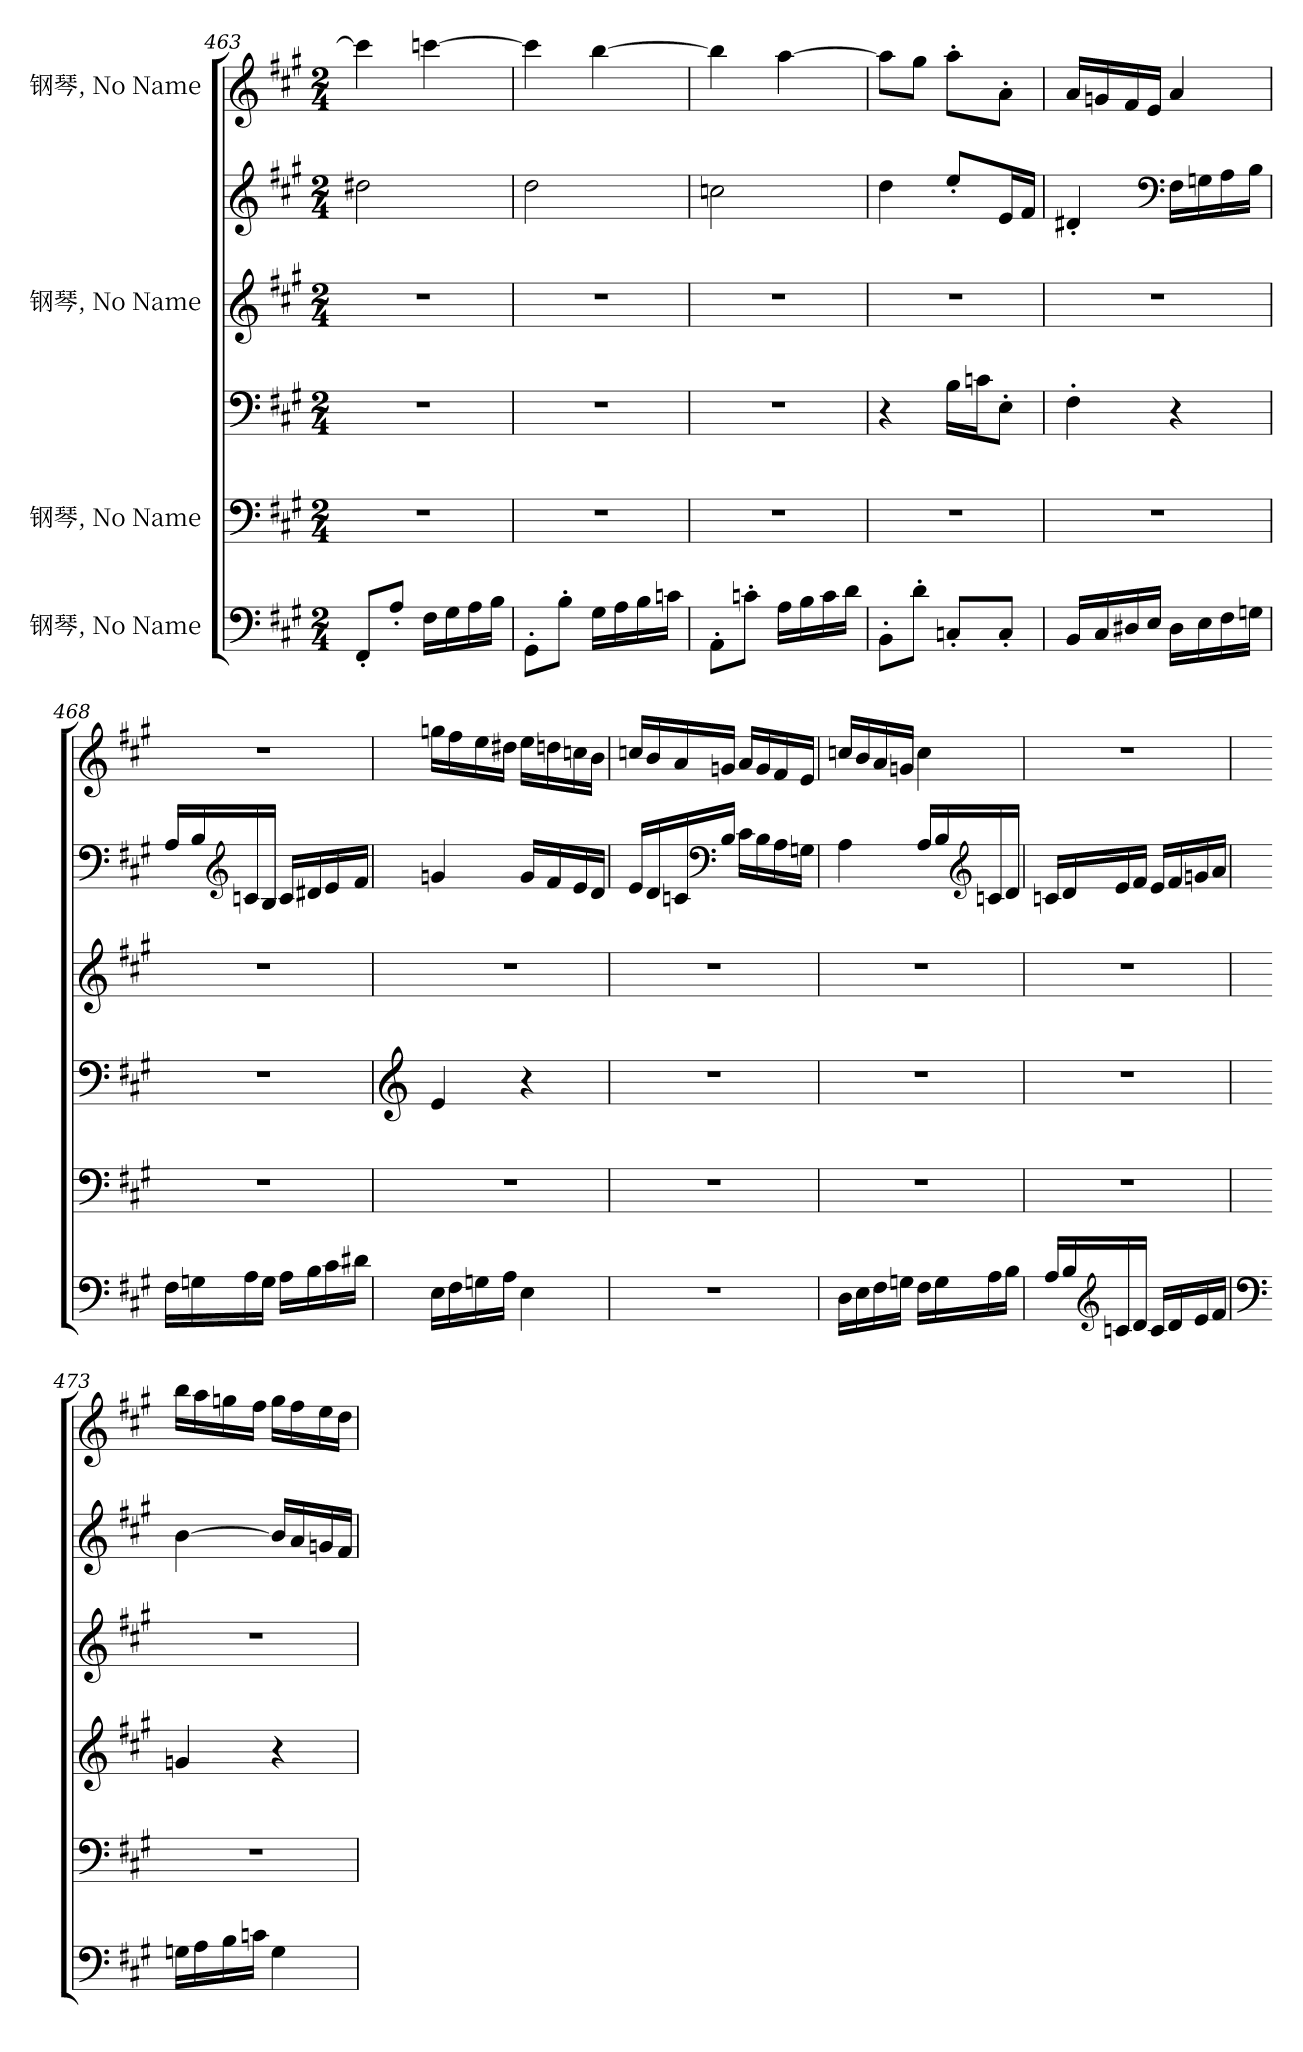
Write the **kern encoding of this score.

**kern	**kern	**kern	**kern	**kern	**kern
*part4	*part3	*part3	*part2	*part2	*part1
*staff6	*staff5	*staff4	*staff3	*staff2	*staff1
*I"钢琴, No Name	*I"钢琴, No Name	*	*I"钢琴, No Name	*	*I"钢琴, No Name
*clefF4	*clefF4	*clefF4	*clefG2	*clefG2	*clefG2
*k[f#c#g#]	*k[f#c#g#]	*k[f#c#g#]	*k[f#c#g#]	*k[f#c#g#]	*k[f#c#g#]
*M2/4	*M2/4	*M2/4	*M2/4	*M2/4	*M2/4
=463	=463	=463	=463	=463	=463
8FF#'/L	2r	2r	2r	2dd#X\	4ccc#\]
8A'/J	.	.	.	.	.
16F#\LL	.	.	.	.	[4cccn\
16G#\	.	.	.	.	.
16A\	.	.	.	.	.
16B\JJ	.	.	.	.	.
=464	=464	=464	=464	=464	=464
8GG#'\L	2r	2r	2r	2dd\	4ccc\]
8B'\J	.	.	.	.	.
16G#\LL	.	.	.	.	[4bb\
16A\	.	.	.	.	.
16B\	.	.	.	.	.
16cn\JJ	.	.	.	.	.
!!LO:PB:g=z
=465	=465	=465	=465	=465	=465
8AA'\L	2r	2r	2r	2ccn\	4bb\]
8cn'\J	.	.	.	.	.
16A\LL	.	.	.	.	[4aa\
16B\	.	.	.	.	.
16c\	.	.	.	.	.
16d\JJ	.	.	.	.	.
=466	=466	=466	=466	=466	=466
8BB'\L	2r	4r	2r	4dd\	8aa\L]
8d'\J	.	.	.	.	8gg#\J
8Cn'/L	.	16B\LL	.	8ee'/L	8aa'\L
.	.	16cn\J	.	.	.
8C'/J	.	8E'\J	.	16e/L	8a'\J
.	.	.	.	16f#/JJ	.
=467	=467	=467	=467	=467	=467
16BB/LL	2r	4F#'\	2r	4d#X'/	16a/LL
16C#/	.	.	.	.	16gn/
16D#X/	.	.	.	.	16f#/
*	*	*	*	*	*MM120
16E/JJ	.	.	.	.	16e/JJ
*	*	*	*	*clefF4	*
*	*	*	*	*	*MM121
16D#\LL	.	4r	.	16F#\LL	4a/
16E\	.	.	.	16Gn\	.
16F#\	.	.	.	16A\	.
16Gn\JJ	.	.	.	16B\JJ	.
!!LO:LB:g=z
=468	=468	=468	=468	=468	=468
16F#\LL	2r	2r	2r	16A/LL	2r
16Gn\	.	.	.	16B/	.
*	*	*	*	*clefG2	*
16A\	.	.	.	16cn/	.
16G\JJ	.	.	.	16B/JJ	.
16A\LL	.	.	.	16c/LL	.
16B\	.	.	.	16d#X/	.
16c#\	.	.	.	16e/	.
16d#X\JJ	.	.	.	16f#/JJ	.
=469	=469	=469	=469	=469	=469
*	*	*clefG2	*	*	*
16E\LL	2r	4e/	2r	4gn/	16ggn\LL
16F#\	.	.	.	.	16ff#\
16Gn\	.	.	.	.	16ee\
*	*	*	*	*	*MM120
16A\JJ	.	.	.	.	16dd#X\JJ
*	*	*	*	*	*MM121
4E\	.	4r	.	16g/LL	16ee\LL
.	.	.	.	16f#/	16ddn\
.	.	.	.	16e/	16ccn\
.	.	.	.	16d/JJ	16b\JJ
=470	=470	=470	=470	=470	=470
2r	2r	2r	2r	16e/LL	16ccn/LL
.	.	.	.	16d/	16b/
.	.	.	.	16cn/	16a/
*	*	*	*	*clefF4	*
.	.	.	.	16B/JJ	16gn/JJ
.	.	.	.	16c\LL	16a/LL
.	.	.	.	16B\	16g/
.	.	.	.	16A\	16f#/
*	*	*	*	*	*MM120
.	.	.	.	16Gn\JJ	16e/JJ
!!LO:PB:g=z
=471	=471	=471	=471	=471	=471
*	*	*	*	*	*MM121
16D\LL	2r	2r	2r	4A\	16ccn/LL
16E\	.	.	.	.	16b/
16F#\	.	.	.	.	16a/
*	*	*	*	*	*MM120
16Gn\JJ	.	.	.	.	16gn/JJ
*	*	*	*	*	*MM121
16F#\LL	.	.	.	16A/LL	4cc\
16G\	.	.	.	16B/	.
*	*	*	*	*clefG2	*
16A\	.	.	.	16cn/	.
16B\JJ	.	.	.	16d/JJ	.
=472	=472	=472	=472	=472	=472
16A/LL	2r	2r	2r	16cn/LL	2r
16B/	.	.	.	16d/	.
*clefG2	*	*	*	*	*
16cn/	.	.	.	16e/	.
16d/JJ	.	.	.	16f#/JJ	.
16c/LL	.	.	.	16e/LL	.
16d/	.	.	.	16f#/	.
16e/	.	.	.	16gn/	.
16f#/JJ	.	.	.	16a/JJ	.
=473	=473	=473	=473	=473	=473
*clefF4	*	*	*	*	*
16Gn\LL	2r	4gn/	2r	[4b\	16bb\LL
16A\	.	.	.	.	16aa\
16B\	.	.	.	.	16ggn\
*	*	*	*	*	*MM120
16cn\JJ	.	.	.	.	16ff#\JJ
*	*	*	*	*	*MM121
4G\	.	4r	.	16b/LL]	16gg\LL
.	.	.	.	16a/	16ff#\
.	.	.	.	16gn/	16ee\
.	.	.	.	16f#/JJ	16dd\JJ
=	=	=	=	=	=
*-	*-	*-	*-	*-	*-
